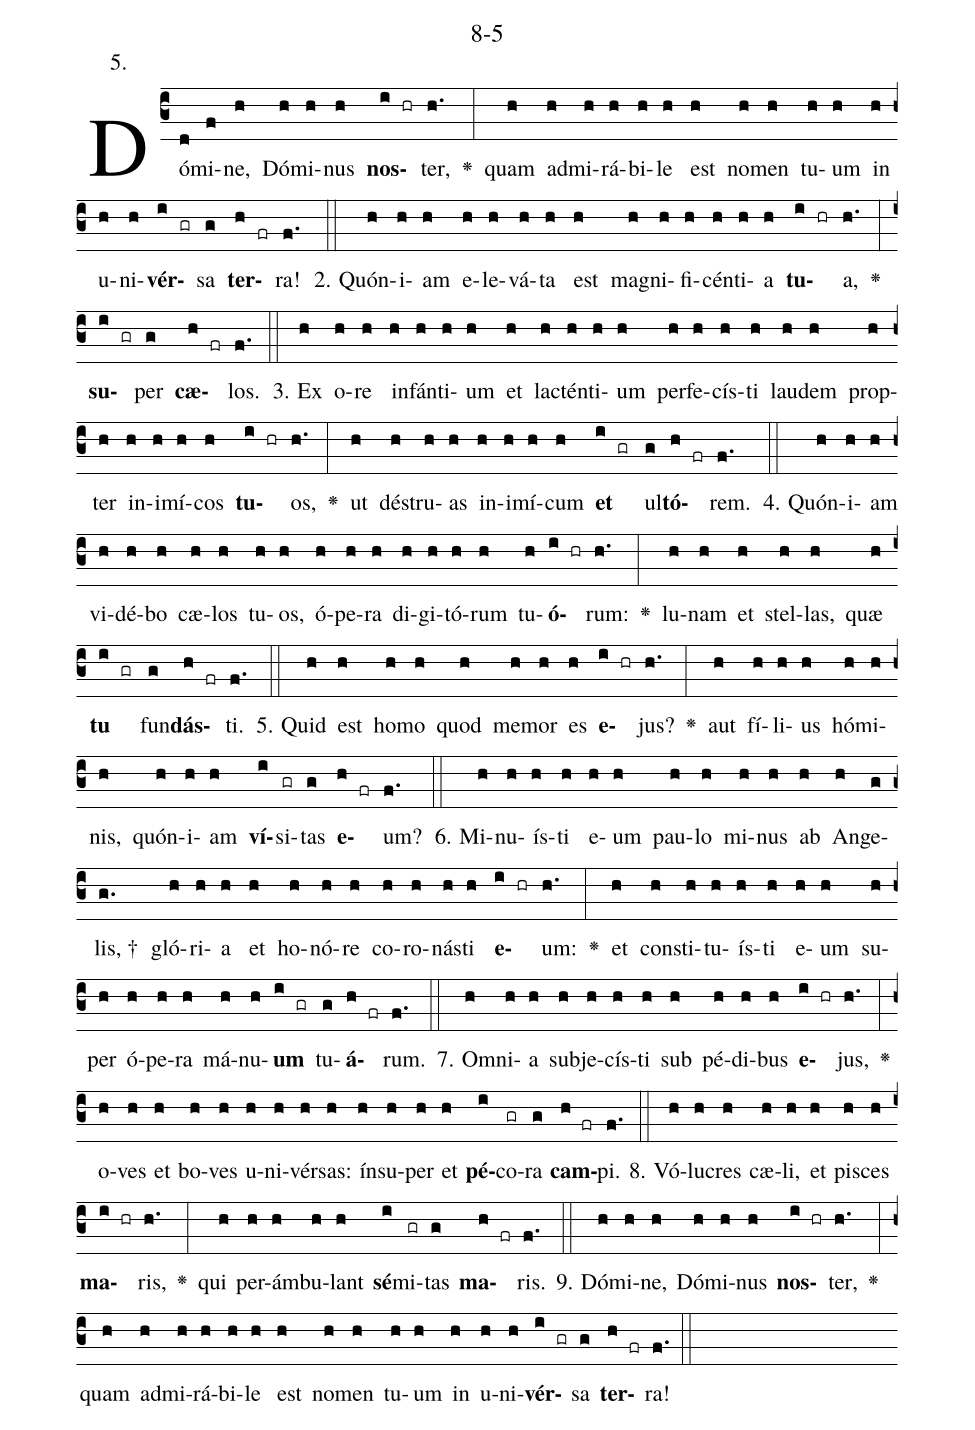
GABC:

name: 8-5;
annotation: 5.;
%%
(c3)Dó(d)mi(f)ne,(h) Dó(h)mi(h)nus(h) <b>nos</b>(i hr)ter,(h.) <v>\greheightstar</v>(:) quam(h) ad(h)mi(h)rá(h)bi(h)le(h) est(h) no(h)men(h) tu(h)um(h) in(h) u(h)ni(h)<b>vér</b>(i gr)sa(g) <b>ter</b>(h fr)ra!(f.) (::)
2. Quón(h)i(h)am(h) e(h)le(h)vá(h)ta(h) est(h) ma(h)gni(h)fi(h)cén(h)ti(h)a(h) <b>tu</b>(i hr)a,(h.) <v>\greheightstar</v>(:) <b>su</b>(i gr)per(g) <b>cæ</b>(h fr)los.(f.) (::)
3. Ex(h) o(h)re(h) in(h)fán(h)ti(h)um(h) et(h) lac(h)tén(h)ti(h)um(h) per(h)fe(h)cís(h)ti(h) lau(h)dem(h) prop(h)ter(h) in(h)i(h)mí(h)cos(h) <b>tu</b>(i hr)os,(h.) <v>\greheightstar</v>(:) ut(h) dé(h)stru(h)as(h) in(h)i(h)mí(h)cum(h) <b>et</b>(i gr) ul(g)<b>tó</b>(h fr)rem.(f.) (::)
4. Quón(h)i(h)am(h) vi(h)dé(h)bo(h) cæ(h)los(h) tu(h)os,(h) ó(h)pe(h)ra(h) di(h)gi(h)tó(h)rum(h) tu(h)<b>ó</b>(i hr)rum:(h.) <v>\greheightstar</v>(:) lu(h)nam(h) et(h) stel(h)las,(h) quæ(h) <b>tu</b>(i gr) fun(g)<b>dás</b>(h fr)ti.(f.) (::)
5. Quid(h) est(h) ho(h)mo(h) quod(h) me(h)mor(h) es(h) <b>e</b>(i hr)jus?(h.) <v>\greheightstar</v>(:) aut(h) fí(h)li(h)us(h) hó(h)mi(h)nis,(h) quón(h)i(h)am(h) <b>ví</b>(i)si(gr)tas(g) <b>e</b>(h fr)um?(f.) (::)
6. Mi(h)nu(h)ís(h)ti(h) e(h)um(h) pau(h)lo(h) mi(h)nus(h) ab(h) An(h)ge(g)lis, †(g.) gló(h)ri(h)a(h) et(h) ho(h)nó(h)re(h) co(h)ro(h)nás(h)ti(h) <b>e</b>(i hr)um:(h.) <v>\greheightstar</v>(:) et(h) con(h)sti(h)tu(h)ís(h)ti(h) e(h)um(h) su(h)per(h) ó(h)pe(h)ra(h) má(h)nu(h)<b>um</b>(i gr) tu(g)<b>á</b>(h fr)rum.(f.) (::)
7. Om(h)ni(h)a(h) sub(h)je(h)cís(h)ti(h) sub(h) pé(h)di(h)bus(h) <b>e</b>(i hr)jus,(h.) <v>\greheightstar</v>(:) o(h)ves(h) et(h) bo(h)ves(h) u(h)ni(h)vér(h)sas:(h) ín(h)su(h)per(h) et(h) <b>pé</b>(i)co(gr)ra(g) <b>cam</b>(h fr)pi.(f.) (::)
8. Vó(h)lu(h)cres(h) cæ(h)li,(h) et(h) pi(h)sces(h) <b>ma</b>(i hr)ris,(h.) <v>\greheightstar</v>(:) qui(h) per(h)ám(h)bu(h)lant(h) <b>sé</b>(i)mi(gr)tas(g) <b>ma</b>(h fr)ris.(f.) (::)
9. Dó(h)mi(h)ne,(h) Dó(h)mi(h)nus(h) <b>nos</b>(i hr)ter,(h.) <v>\greheightstar</v>(:) quam(h) ad(h)mi(h)rá(h)bi(h)le(h) est(h) no(h)men(h) tu(h)um(h) in(h) u(h)ni(h)<b>vér</b>(i gr)sa(g) <b>ter</b>(h fr)ra!(f.) (::)
